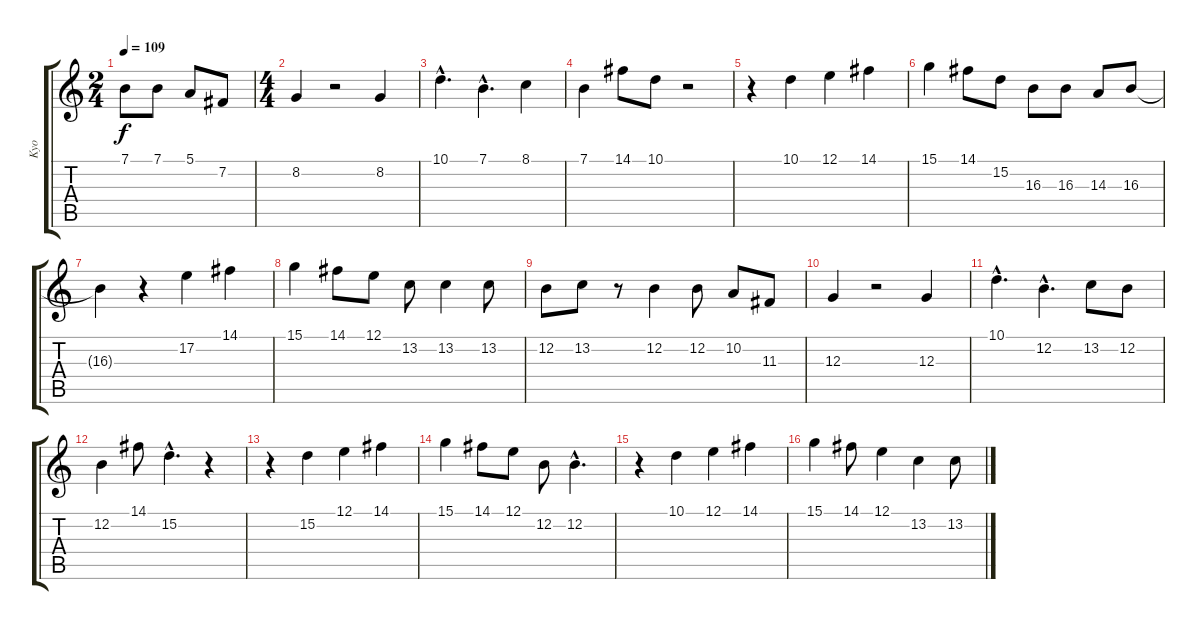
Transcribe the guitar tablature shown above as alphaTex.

\track ("Kyo" "Kyo") {instrument pad7halo}
\staff {score tabs}
\tuning (E4 B3 G3 D3 A2 E2) {hide}
\ts (2 4)
\tempo 109
\clef g2
\ks c
7.1{t}.8{dy f} 7.1.8 5.1.8 7.2.8 |
\ts (4 4)
8.2.4 r.2 8.2.4 |
10.1{hac}.4{d} 7.1{hac}.4{d} 8.1.4 |
7.1.4 14.1.8 10.1.8 r.2 |
r.4 10.1.4 12.1.4 14.1.4 |
15.1.4 14.1.8 15.2.8 16.3.8 16.3.8 14.3.8 16.3.8 |
16.3{t}.4 r.4 17.2.4 14.1.4 |
15.1.4 14.1.8 12.1.8 13.2.8 13.2.4 13.2.8 |
12.2.8 13.2.8 r.8 12.2.4 12.2.8 10.2.8 11.3.8 |
12.3.4 r.2 12.3.4 |
10.1{hac}.4{d} 12.2{hac}.4{d} 13.2.8 12.2.8 |
12.2.4 14.1.8 15.2{hac}.4{d} r.4 |
r.4 15.2.4 12.1.4 14.1.4 |
15.1.4 14.1.8 12.1.8 12.2.8 12.2{hac}.4{d} |
r.4 10.1.4 12.1.4 14.1.4 |
15.1.4 14.1.8 12.1.4 13.2.4 13.2.8
